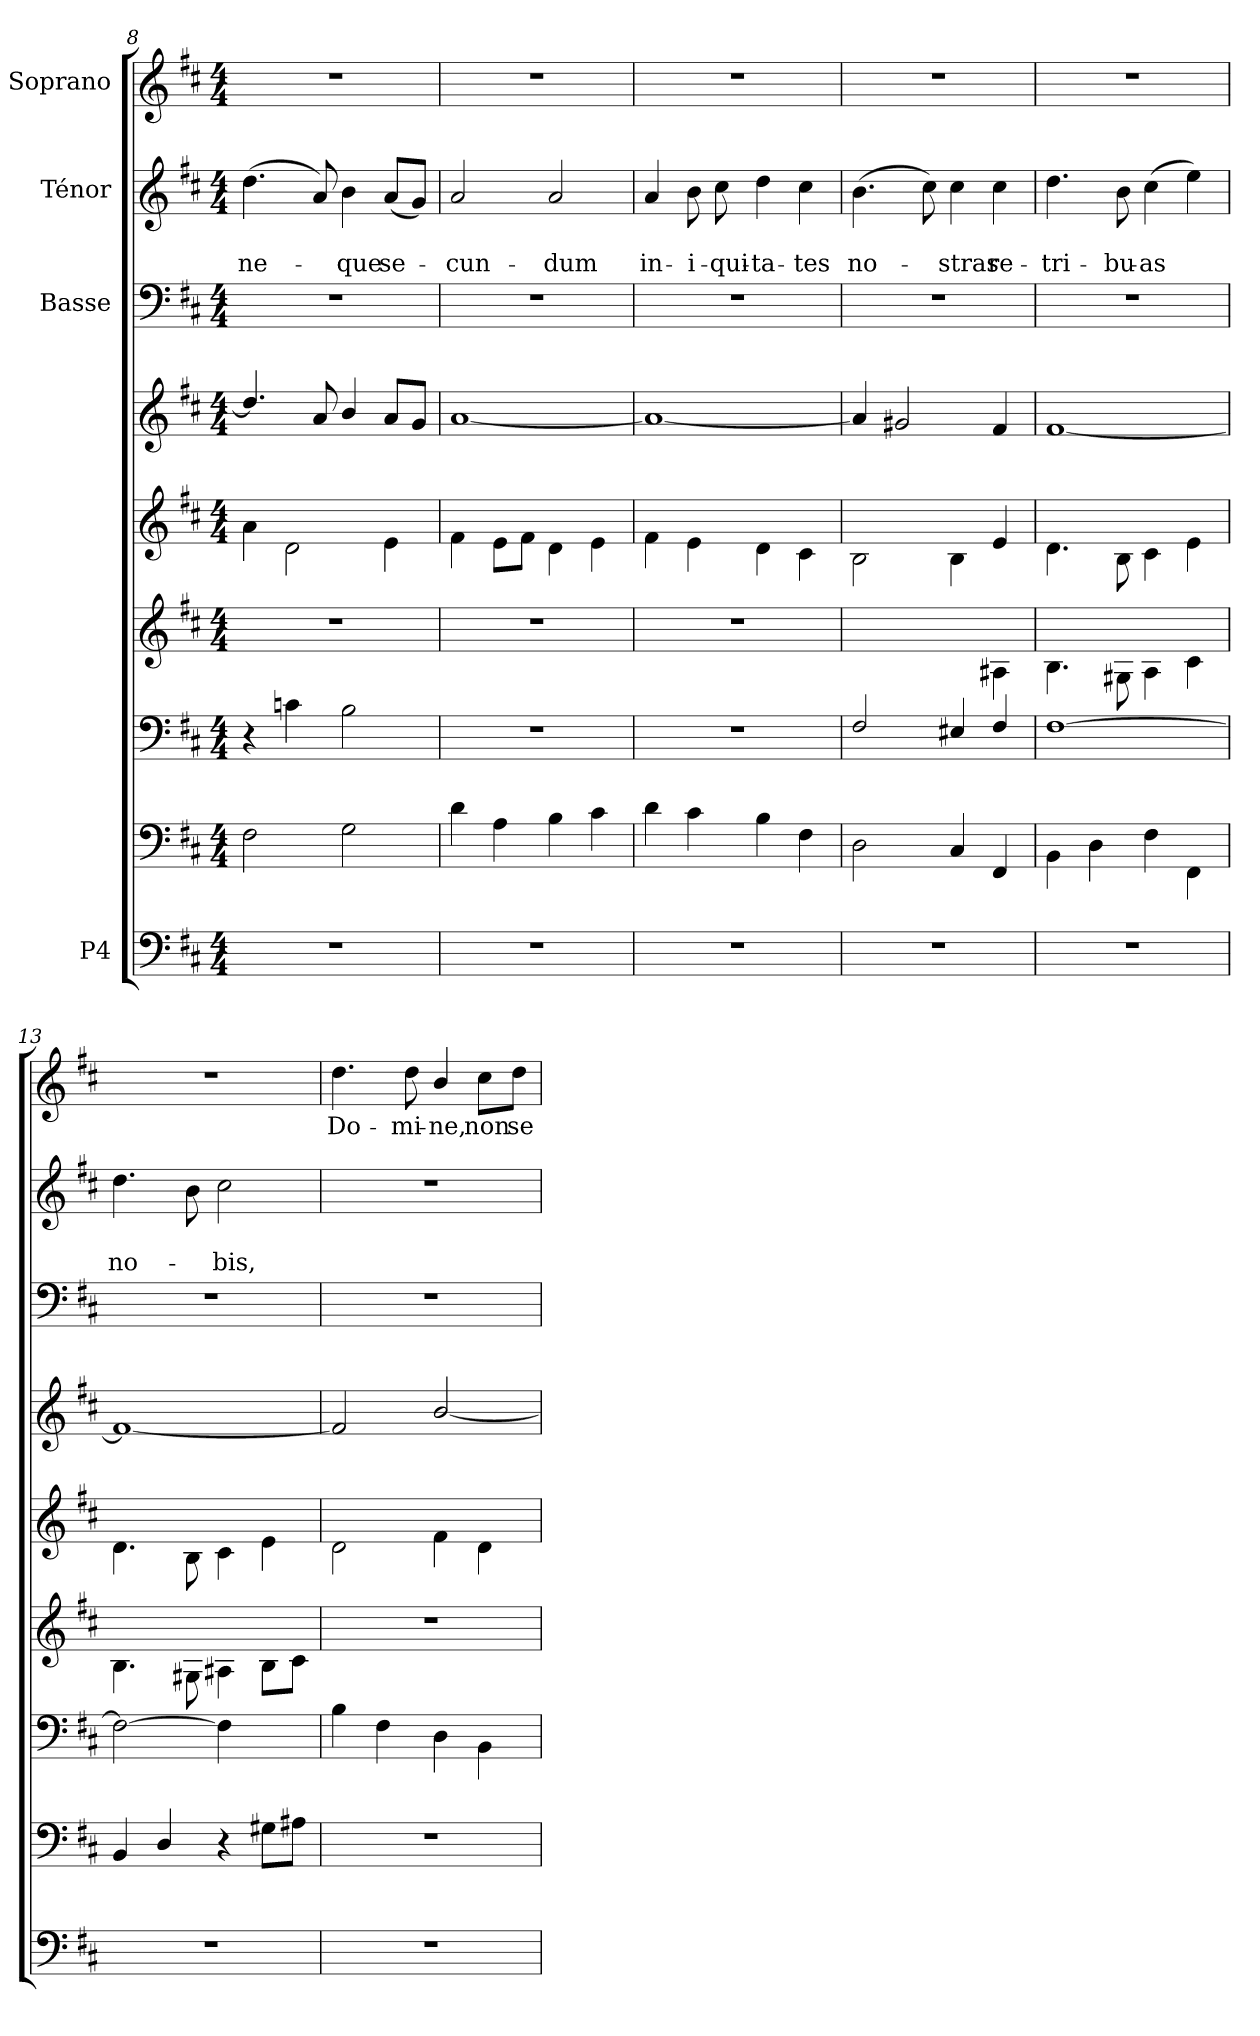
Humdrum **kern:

**kern	**kern	**kern	**kern	**kern	**kern	**kern	**kern	**text	**text	**kern	**text
*part4	*part4	*part4	*part4	*part4	*part4	*part3	*part2	*part2	*part2	*part1	*part1
*staff9	*staff8	*staff7	*staff6	*staff5	*staff4	*staff3	*staff2	*staff2	*staff2	*staff1	*staff1
*I"P4	*	*	*	*	*	*I"Basse	*I"Ténor	*	*	*I"Soprano	*
*clefF4	*clefF4	*clefF4	*clefG2	*clefG2	*clefG2	*clefF4	*clefG2	*	*	*clefG2	*
*	*	*	*	*	*	*	*ITrd7c12	*	*	*	*
*k[f#c#]	*k[f#c#]	*k[f#c#]	*k[f#c#]	*k[f#c#]	*k[f#c#]	*k[f#c#]	*k[f#c#]	*	*	*k[f#c#]	*
*D:	*D:	*D:	*D:	*D:	*D:	*D:	*D:	*	*	*D:	*
*M4/4	*M4/4	*M4/4	*M4/4	*M4/4	*M4/4	*M4/4	*M4/4	*	*	*M4/4	*
=8	=8	=8	=8	=8	=8	=8	=8	=8	=8	=8	=8
!	!	!	!	!	!	!	!	!	!LO:LY:b	!	!
1r	2F#\	4r	1r	4a\	4.dd/]	1r	(>4.d\	.	ne-	1r	.
.	.	4cn\	.	2d\	.	.	.	.	.	.	.
.	.	.	.	.	8a/	.	8A/)	.	.	.	.
!	!	!	!	!	!	!	!	!	!LO:LY:b	!	!
.	2G\	2B\	.	.	4b/	.	4B\	.	-que	.	.
!	!	!	!	!	!	!	!	!	!LO:LY:b	!	!
.	.	.	.	4e\	8a/L	.	(<8A/L	.	se-	.	.
.	.	.	.	.	8g/J	.	8G/J)	.	.	.	.
=9	=9	=9	=9	=9	=9	=9	=9	=9	=9	=9	=9
!	!	!	!	!	!	!	!	!	!LO:LY:b	!	!
1r	4d\	1r	1r	4f#\	[<1a	1r	2A/	.	-cun-	1r	.
.	4A\	.	.	8e\L	.	.	.	.	.	.	.
.	.	.	.	8f#\J	.	.	.	.	.	.	.
!	!	!	!	!	!	!	!	!	!LO:LY:b	!	!
.	4B\	.	.	4d\	.	.	2A/	.	-dum	.	.
.	4c#\	.	.	4e\	.	.	.	.	.	.	.
=10	=10	=10	=10	=10	=10	=10	=10	=10	=10	=10	=10
!	!	!	!	!	!	!	!	!	!LO:LY:b	!	!
1r	4d\	1r	1r	4f#\	1a_	1r	4A/	.	in-	1r	.
!	!	!	!	!	!	!	!	!	!LO:LY:b	!	!
.	4c#\	.	.	4e\	.	.	8B\	.	-i-	.	.
!	!	!	!	!	!	!	!	!	!LO:LY:b	!	!
.	.	.	.	.	.	.	8c#\	.	-qui-	.	.
!	!	!	!	!	!	!	!	!	!LO:LY:b	!	!
.	4B\	.	.	4d\	.	.	4d\	.	-ta-	.	.
!	!	!	!	!	!	!	!	!	!LO:LY:b	!	!
.	4F#\	.	.	4c#\	.	.	4c#\	.	-tes	.	.
=11	=11	=11	=11	=11	=11	=11	=11	=11	=11	=11	=11
!	!	!	!	!	!	!	!	!	!LO:LY:b	!	!
1r	2D\	2F#/	2.ryy	2B\	4a/]	1r	(>4.B\	.	no-	1r	.
.	.	.	.	.	2g#X/	.	.	.	.	.	.
.	.	.	.	.	.	.	8c#\)	.	.	.	.
!	!	!	!	!	!	!	!	!	!LO:LY:b	!	!
.	4C#/	4E#X/	.	4B\	.	.	4c#\	.	-stras	.	.
!	!	!	!	!	!	!	!	!	!LO:LY:b	!	!
.	4FF#/	4F#/	4A#X\	4e/	4f#/	.	4c#\	.	re-	.	.
=12	=12	=12	=12	=12	=12	=12	=12	=12	=12	=12	=12
!	!	!	!	!	!	!	!	!	!LO:LY:b	!	!
1r	4BB\	[>1F#	4.B\	4.d\	[>1f#	1r	4.d\	.	-tri-	1r	.
.	4D\	.	.	.	.	.	.	.	.	.	.
!	!	!	!	!	!	!	!	!	!LO:LY:b	!	!
.	.	.	8G#X\	8B\	.	.	8B\	.	-bu-	.	.
!	!	!	!	!	!	!	!	!	!LO:LY:b	!	!
.	4F#\	.	4A\	4c#\	.	.	(>4c#\	.	-as	.	.
.	4FF#\	.	4c#\	4e\	.	.	4e\)	.	.	.	.
!!LO:PB:g=z
=13	=13	=13	=13	=13	=13	=13	=13	=13	=13	=13	=13
!	!	!	!	!	!	!	!	!	!LO:LY:b	!	!
1r	4BB/	2F#\_	4.B\	4.d\	1f#_	1r	4.d\	.	no-	1r	.
.	4D/	.	.	.	.	.	.	.	.	.	.
.	.	.	8G#X\	8B\	.	.	8B\	.	.	.	.
!	!	!	!	!	!	!	!	!	!LO:LY:b	!	!
.	4r	4F#\]	4A#X\	4c#\	.	.	2c#\	.	-bis,	.	.
.	8G#X\L	4ryy	8B\L	4e\	.	.	.	.	.	.	.
.	8A#X\J	.	8c#\J	.	.	.	.	.	.	.	.
=14	=14	=14	=14	=14	=14	=14	=14	=14	=14	=14	=14
!	!	!	!	!	!	!	!	!	!	!	!LO:LY:b
1r	1r	4B\	1r	2d\	2f#/]	1r	1r	.	.	4.dd\	Do-
.	.	4F#\	.	.	.	.	.	.	.	.	.
!	!	!	!	!	!	!	!	!	!	!	!LO:LY:b
.	.	.	.	.	.	.	.	.	.	8dd\	-mi-
!	!	!	!	!	!	!	!	!	!	!	!LO:LY:b
.	.	4D\	.	4f#\	[>2b/	.	.	.	.	4b/	-ne,
!	!	!	!	!	!	!	!	!	!	!	!LO:LY:b
.	.	4BB\	.	4d\	.	.	.	.	.	8cc#\L	non
!	!	!	!	!	!	!	!	!	!	!	!LO:LY:b
.	.	.	.	.	.	.	.	.	.	8dd\J	se-
=	=	=	=	=	=	=	=	=	=	=	=
*-	*-	*-	*-	*-	*-	*-	*-	*-	*-	*-	*-
